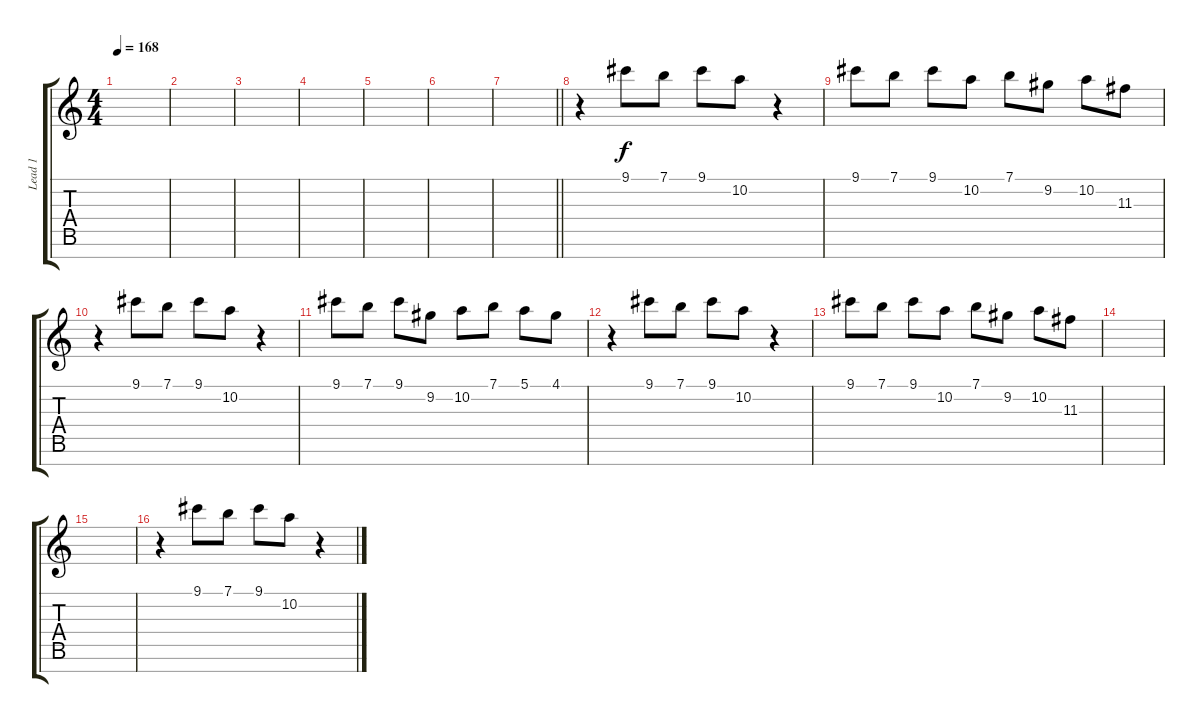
\track ("Lead 1" "Lead 1") {instrument overdrivenguitar}
\staff {score tabs}
\tuning (E4 B3 G3 D3 A2 E2 B1) {hide}
\ts (4 4)
\tempo 168
\clef g2
\ks c
|
|
|
|
|
|
\barLineRight lightlight
|
r.4 9.1.8 7.1.8 9.1.8 10.2.8 r.4 |
9.1.8 7.1.8 9.1.8 10.2.8 7.1.8 9.2.8 10.2.8 11.3.8 |
r.4 9.1.8 7.1.8 9.1.8 10.2.8 r.4 |
9.1.8 7.1.8 9.1.8 9.2.8 10.2.8 7.1.8 5.1.8 4.1.8 |
r.4 9.1.8 7.1.8 9.1.8 10.2.8 r.4 |
9.1.8 7.1.8 9.1.8 10.2.8 7.1.8 9.2.8 10.2.8 11.3.8 |
|
|
r.4 9.1.8 7.1.8 9.1.8 10.2.8 r.4
